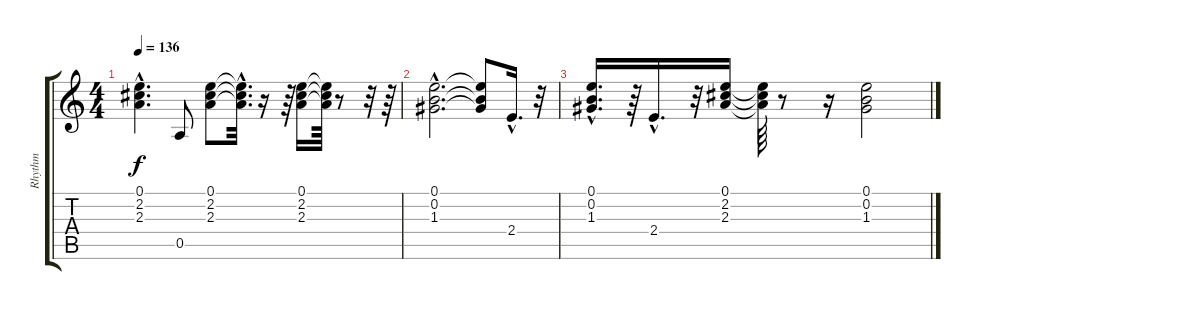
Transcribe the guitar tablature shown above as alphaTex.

\track ("Rhythm" "Rhythm") {instrument electricguitarjazz}
\staff {score tabs}
\tuning (E4 B3 G3 D3 A2 E2) {hide}
\ts (4 4)
\tempo 136
\clef g2
\ks c
(0.1{hac} 2.2{hac} 2.3{hac}).4{d dy f} 0.5.8 (0.1 2.2 2.3).8 (0.1{hac t} 2.2{hac t} 2.3{hac t}).32{d} r.16 r.64 (0.1 2.2 2.3).16 (0.1{t} 2.2{t} 2.3{t}).64 r.8 r.32 r.64 |
(0.1{hac} 0.2{hac} 1.3{hac}).2{d} (0.1{t} 0.2{t} 1.3{t}).8 2.4{hac}.16{d} r.32 |
(0.1{hac} 0.2{hac} 1.3{hac}).16{d} r.64 2.4{hac}.16{d} r.32 (0.1 2.2 2.3).16 (0.1{t} 2.2{t} 2.3{t}).64 r.8 r.16 (0.1 0.2 1.3).2
